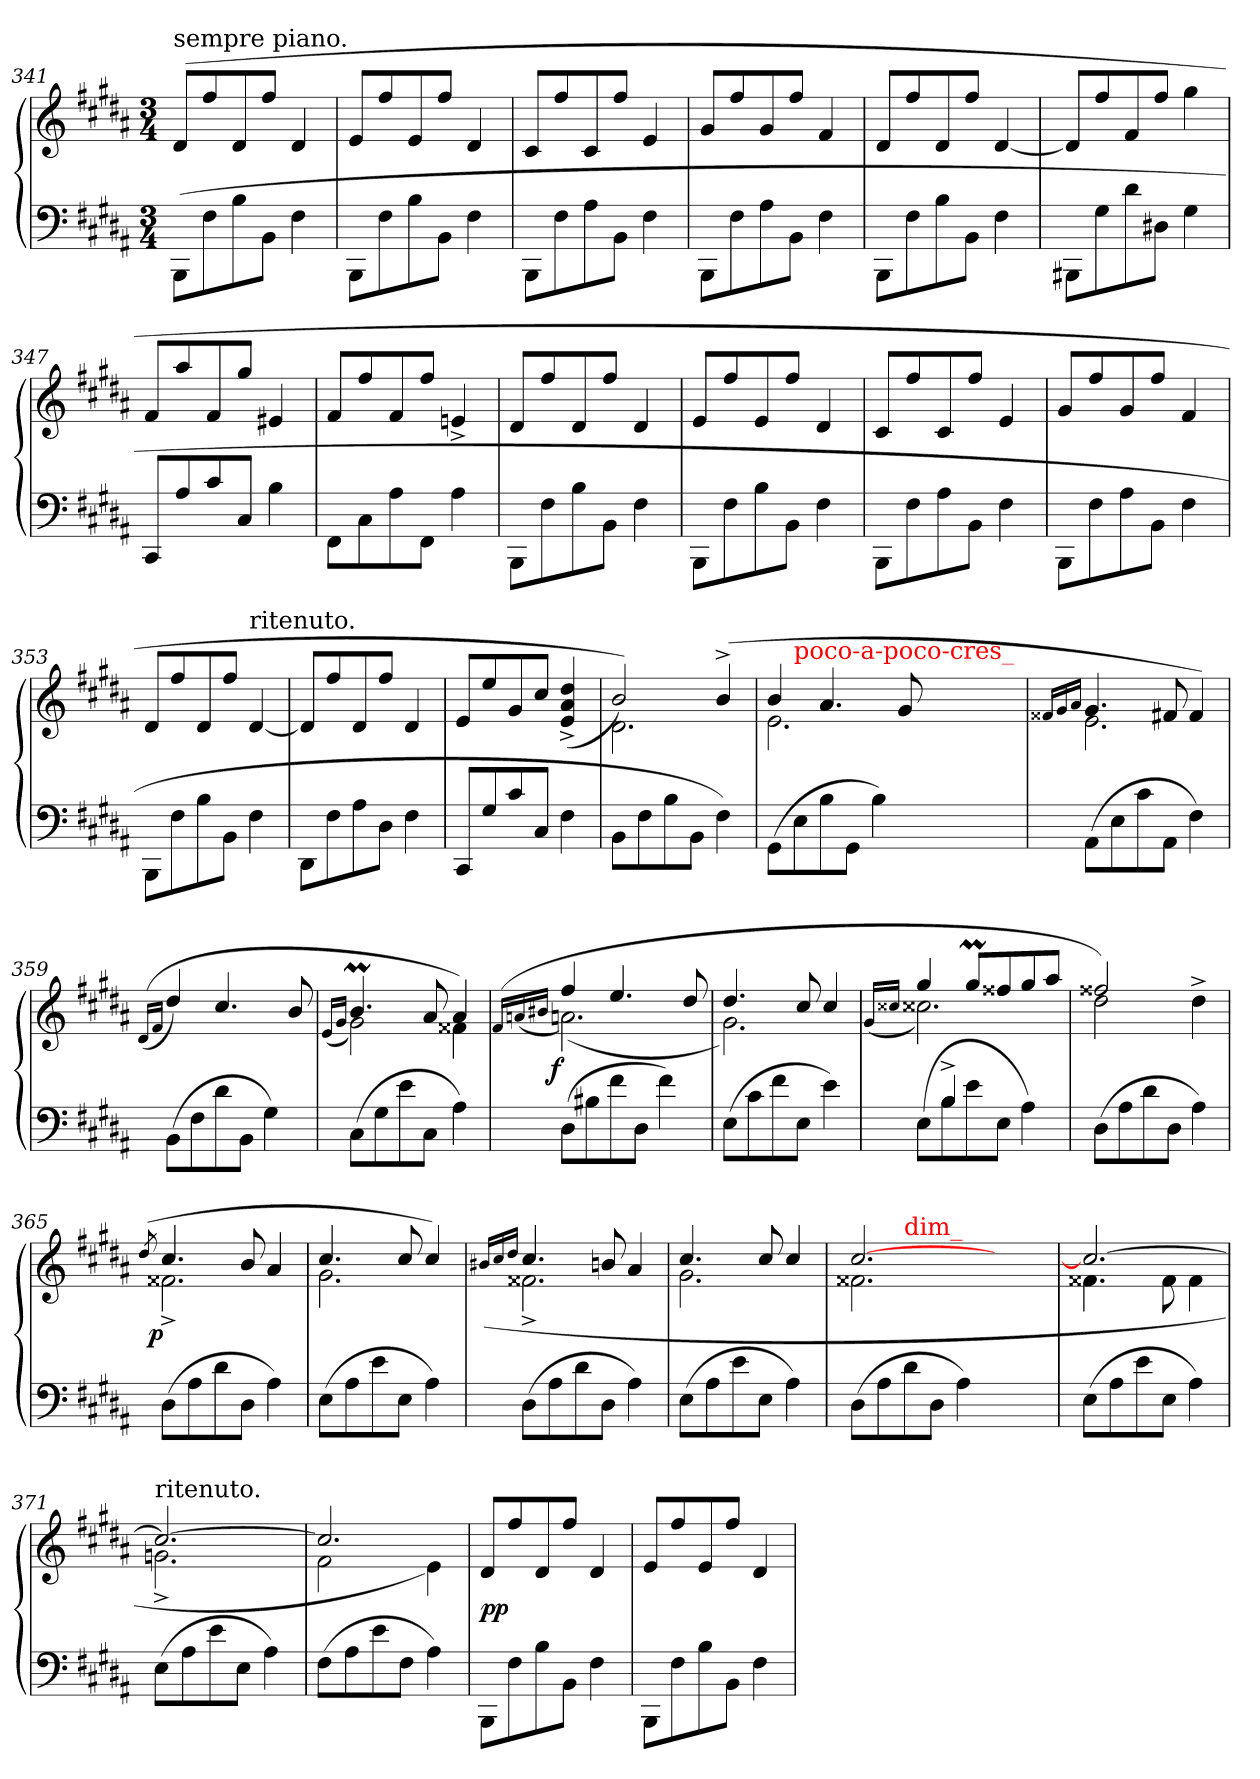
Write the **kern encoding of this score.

**kern	**kern	**dynam
*part1	*part1	*part1
*staff2	*staff1	*staff1/2
*clefF4	*clefG2	*
*k[f#c#g#d#a#]	*k[f#c#g#d#a#]	*
*M3/4	*M3/4	*
=341	=341	=341
!	!LO:TX:a:t=sempre piano.	!
(>8BBB\L	(>8d#L	.
8F#\	8ff#	.
8B\	8d#	.
8BB\J	8ff#J	.
4F#	4d#	.
=342	=342	=342
8BBB\L	8e/L	.
8F#\	8ff#/	.
8B\	8e/	.
8BB\J	8ff#/J	.
4F#	4d#	.
=343	=343	=343
8BBB\L	8c#L	.
8F#\	8ff#	.
8A#\	8c#	.
8BB\J	8ff#J	.
4F#	4e	.
=344	=344	=344
8BBB\L	8g#/L	.
8F#\	8ff#/	.
8A#\	8g#/	.
8BB\J	8ff#/J	.
4F#	4f#	.
=345	=345	=345
8BBB\L	8d#L	.
8F#\	8ff#	.
8B\	8d#	.
8BB\J	8ff#J	.
4F#	[4d#	.
=346	=346	=346
8BBB#X\L	8d#/L]	.
8G#\	8ff#/	.
8d#\	8f#/	.
8D#X\J	8ff#/J	.
4G#	4gg#	.
=347	=347	=347
8CC#L	8f#/L	.
8A#	8aa#/	.
8c#	8f#/	.
8C#J	8gg#/J	.
4B	4e#X	.
=348	=348	=348
8FF#\L	8f#/L	.
8C#\	8ff#/	.
8A#\	8f#/	.
8FF#\J	8ff#/J	.
4A#	4en^>	.
=349	=349	=349
8BBB\L	8d#L	.
8F#\	8ff#	.
8B\	8d#	.
8BB\J	8ff#J	.
4F#	4d#	.
=350	=350	=350
8BBB\L	8e/L	.
8F#\	8ff#/	.
8B\	8e/	.
8BB\J	8ff#/J	.
4F#	4d#	.
=351	=351	=351
8BBB\L	8c#L	.
8F#\	8ff#	.
8A#\	8c#	.
8BB\J	8ff#J	.
4F#	4e	.
=352	=352	=352
8BBB\L	8g#/L	.
8F#\	8ff#/	.
8A#\	8g#/	.
8BB\J	8ff#/J	.
4F#	4f#	.
=353	=353	=353
8BBB\L	8d#L	.
8F#\	8ff#	.
8B\	8d#	.
8BB\J	8ff#J	.
!	!LO:TX:a:t=ritenuto.	!
4F#	[4d#	.
=354	=354	=354
8DD#\L	8d#L]	.
8F#\	8ff#	.
8A#\	8d#	.
8D#\J	8ff#J	.
4F#	4d#	.
=355	=355	=355
8CC#L	8eL	.
8G#	8ee	.
8c#	8g#	.
8C#J	8cc#J	.
4F#	(>4dd#^< 4a#^< 4e^<	.
=356	=356	=356
*	*^	*
8BBL	2b))	2.d#	.
8F#	.	.	.
8B	.	.	.
8BBJ	.	.	.
4F#)	(4b^>	.	.
=357	=357	=357	=357
*	*	*^	*
(8GG#\L	4b	2.e	8ryy	.
!	!	!	!LO:TX:a:color=red:t=poco-a-poco-cres_	!
8E\	.	.	1ryy	.
8B\	4.a#	.	.	.
8GG#\J	.	.	.	.
4B)	.	.	.	.
.	8g#	.	.	.
2ryy	2ryy	2ryy	.	.
.	.	.	4ryy	.
8ryy	8ryy	8ryy	.	.
*	*v	*v	*v	*
=358	=358	=358
.	16qqf##X/LL	.
.	16qqg#/	.
.	16qqa#/JJ	.
*	*^	*
(8AA#L	4.g#	2.e	.
8E	.	.	.
8c#	.	.	.
8AA#J	8f#	.	.
4F#)	4f#)	.	.
*	*v	*v	*
=359	=359	=359
.	(<(>16qqd#/LL	.
.	16qqf#/JJ	.
(8BBL	4dd#/)	.
8F#	.	.
8d#	4.cc#/	.
8BBJ	.	.
4G#)	.	.
.	8b/	.
=360	=360	=360
.	(16qqe/LL	.
.	16qqg#/JJ	.
*	*^	*
(8C#L	4.bM	2g#)	.
8G#	.	.	.
8e	.	.	.
8C#J	8a#	.	.
4A#)	4a#)	4f##X	.
=361	=361	=361	=361
.	(>16qqf#/LL	.	.
.	(<16qqa/	.	.
.	16qqb#X/JJ	.	.
!	!	!	!LO:DY:rj
(8D#L	4ff#	(2.a)	f
8B#X	.	.	.
8f#	4.ee	.	.
8D#J	.	.	.
4f#)	.	.	.
.	8dd#	.	.
=362	=362	=362	=362
(8EL	4.dd#	2.g#)	.
8c#	.	.	.
8f#	.	.	.
8EJ	8cc#	.	.
4e)	4cc#	.	.
=363	=363	=363	=363
.	.	(<16qqg#/LL	.
.	.	16qqcc##X/JJ	.
*^	*	*	*
8ryy	(8EL	4gg#	2.cc##X)	.
4B^>	8B	.	.	.
.	8e	8gg#ML	.	.
4.ryy	8EJ	8ff##X	.	.
.	4A#)	8gg#	.	.
.	.	8aa#J	.	.
*v	*v	*	*	*
=364	=364	=364	=364
(8D#L	2ff##X)	2dd#	.
8A#	.	.	.
8d#	.	.	.
8D#J	.	.	.
4A#)	4dd#^>	4ryy	.
=365	=365	=365	=365
.	(>8qdd#/	.	.
!	!	!	!LO:DY:rj
(8D#L	4.cc#	2.f##X^<	p
8A#	.	.	.
8d#	.	.	.
8D#J	8b	.	.
4A#)	4a#	.	.
=366	=366	=366	=366
(8EL	4.cc#	2.g#	.
8A#	.	.	.
8e	.	.	.
8EJ	8cc#	.	.
4A#)	4cc#)	.	.
=367	=367	=367	=367
.	(>16qqb#X/LL	.	.
.	16qqcc#/	.	.
.	16qqdd#/JJ	.	.
(8D#L	4.cc#	2.f##X^<	.
8A#	.	.	.
8d#	.	.	.
8D#J	8b	.	.
4A#)	4a#	.	.
=368	=368	=368	=368
(8EL	4.cc#	2.g#	.
8A#	.	.	.
8e	.	.	.
8EJ	8cc#	.	.
4A#)	4cc#	.	.
=369	=369	=369	=369
*	*	*^	*
(8D#L	[2.cc#	2.f##X	4ryy	.
8A#	.	.	.	.
!	!	!	!LO:TX:a:color=red:t=dim_	!
8d#	.	.	1ryy	.
8D#J	.	.	.	.
4A#)	.	.	.	.
2ryy	2ryy	2ryy	.	.
*	*	*v	*v	*
=370	=370	=370	=370
(8EL	2.cc#_	4.f##X	.
8A#	.	.	.
8e	.	.	.
8EJ	.	8f##	.
4A#)	.	4f##	.
=371	=371	=371	=371
!	!LO:TX:a:t=ritenuto.	!	!
(8EL	2.cc#_	2.gn^<	.
8A#	.	.	.
8e	.	.	.
8EJ	.	.	.
4A#)	.	.	.
=372	=372	=372	=372
(8F#L	2.cc#]	2f#	.
8A#	.	.	.
8e	.	.	.
8F#J	.	.	.
4A#)	.	4e)	.
*	*v	*v	*
=373	=373	=373
8BBB\L	8d#L	pp
8F#\	8ff#	.
8B\	8d#	.
8BB\J	8ff#J	.
4F#	4d#	.
=374	=374	=374
8BBB\L	8e/L	.
8F#\	8ff#/	.
8B\	8e/	.
8BB\J	8ff#/J	.
4F#	4d#	.
=	=	=
*-	*-	*-
